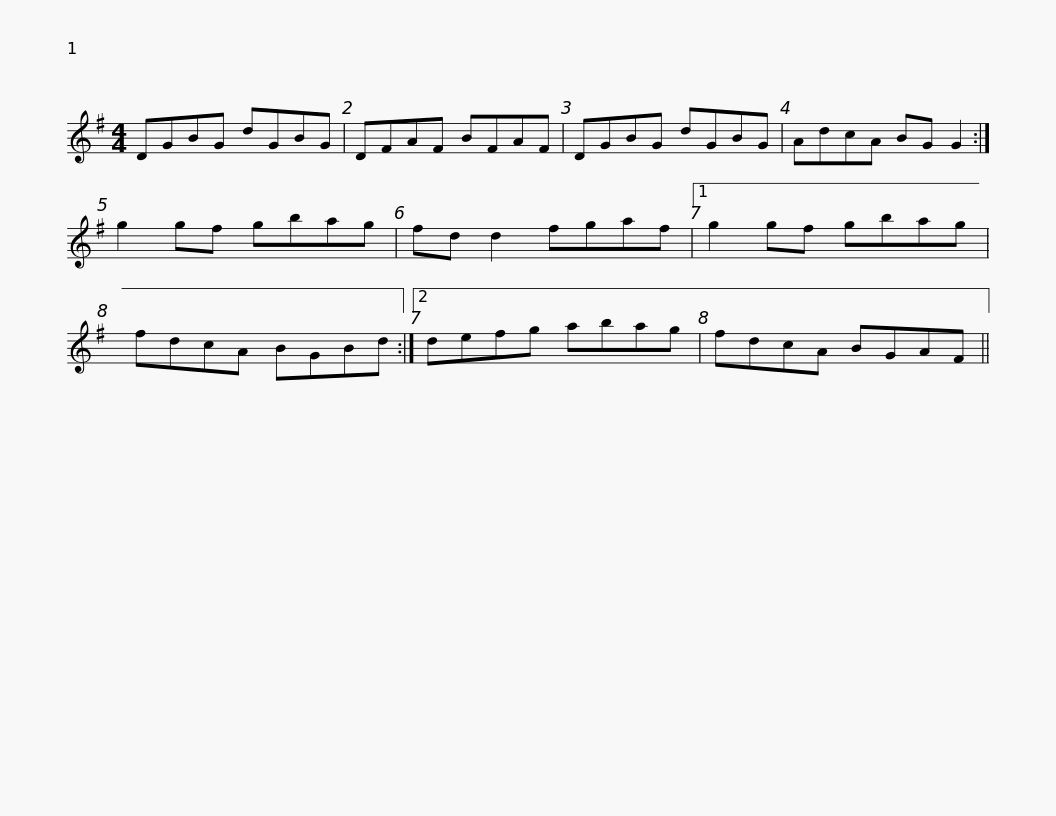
X:1
L:1/8
M:4/4
I:linebreak $
K:G
V:1 treble
V:1
 DGBG dGBG | DFAF BFAF | DGBG dGBG | AdcA BG G2 :| g2 gf gbag |$ %5
 fd d2 fgaf |1 g2 gf gbag | fdcA BGBd :|2 defg abag | fdcA BGAF || %10
